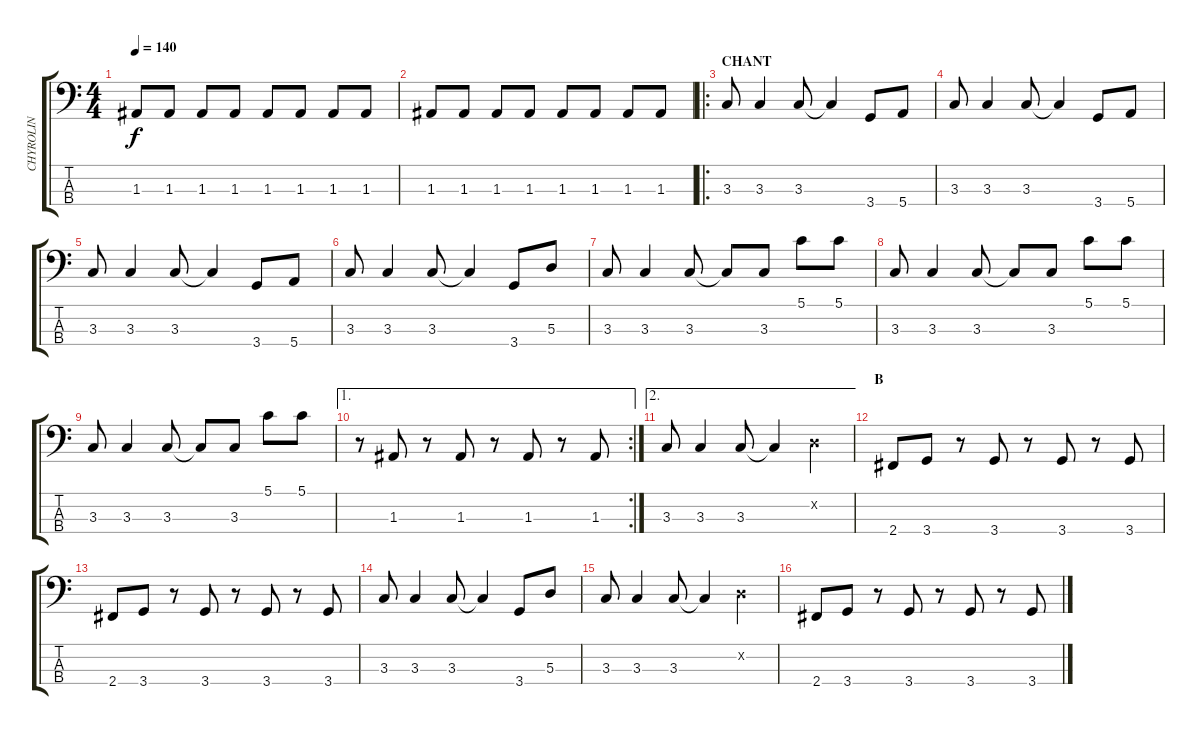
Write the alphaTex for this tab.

\track ("CHYROLIN" "CHYROLIN") {instrument electricbasspick}
\staff {score tabs}
\tuning (G2 D2 A1 E1) {hide}
\ts (4 4)
\tempo 140
\clef f4
\ks c
1.3.8{dy f} 1.3.8 1.3.8 1.3.8 1.3.8 1.3.8 1.3.8 1.3.8 |
1.3.8 1.3.8 1.3.8 1.3.8 1.3.8 1.3.8 1.3.8 1.3.8 |
\ro
\section ("" "CHANT")
3.3.8 3.3.4 3.3.8 3.3{t}.4 3.4.8 5.4.8 |
3.3.8 3.3.4 3.3.8 3.3{t}.4 3.4.8 5.4.8 |
3.3.8 3.3.4 3.3.8 3.3{t}.4 3.4.8 5.4.8 |
3.3.8 3.3.4 3.3.8 3.3{t}.4 3.4.8 5.3.8 |
3.3.8 3.3.4 3.3.8 3.3{t}.8 3.3.8 5.1.8 5.1.8 |
3.3.8 3.3.4 3.3.8 3.3{t}.8 3.3.8 5.1.8 5.1.8 |
3.3.8 3.3.4 3.3.8 3.3{t}.8 3.3.8 5.1.8 5.1.8 |
\ae 1
\rc 2
r.8 1.3.8 r.8 1.3.8 r.8 1.3.8 r.8 1.3.8 |
\ae 2
3.3.8 3.3.4 3.3.8 3.3{t}.4 0.2{x}.4 |
\section ("" "B")
2.4.8 3.4.8 r.8 3.4.8 r.8 3.4.8 r.8 3.4.8 |
2.4.8 3.4.8 r.8 3.4.8 r.8 3.4.8 r.8 3.4.8 |
3.3.8 3.3.4 3.3.8 3.3{t}.4 3.4.8 5.3.8 |
3.3.8 3.3.4 3.3.8 3.3{t}.4 0.2{x}.4 |
2.4.8 3.4.8 r.8 3.4.8 r.8 3.4.8 r.8 3.4.8
